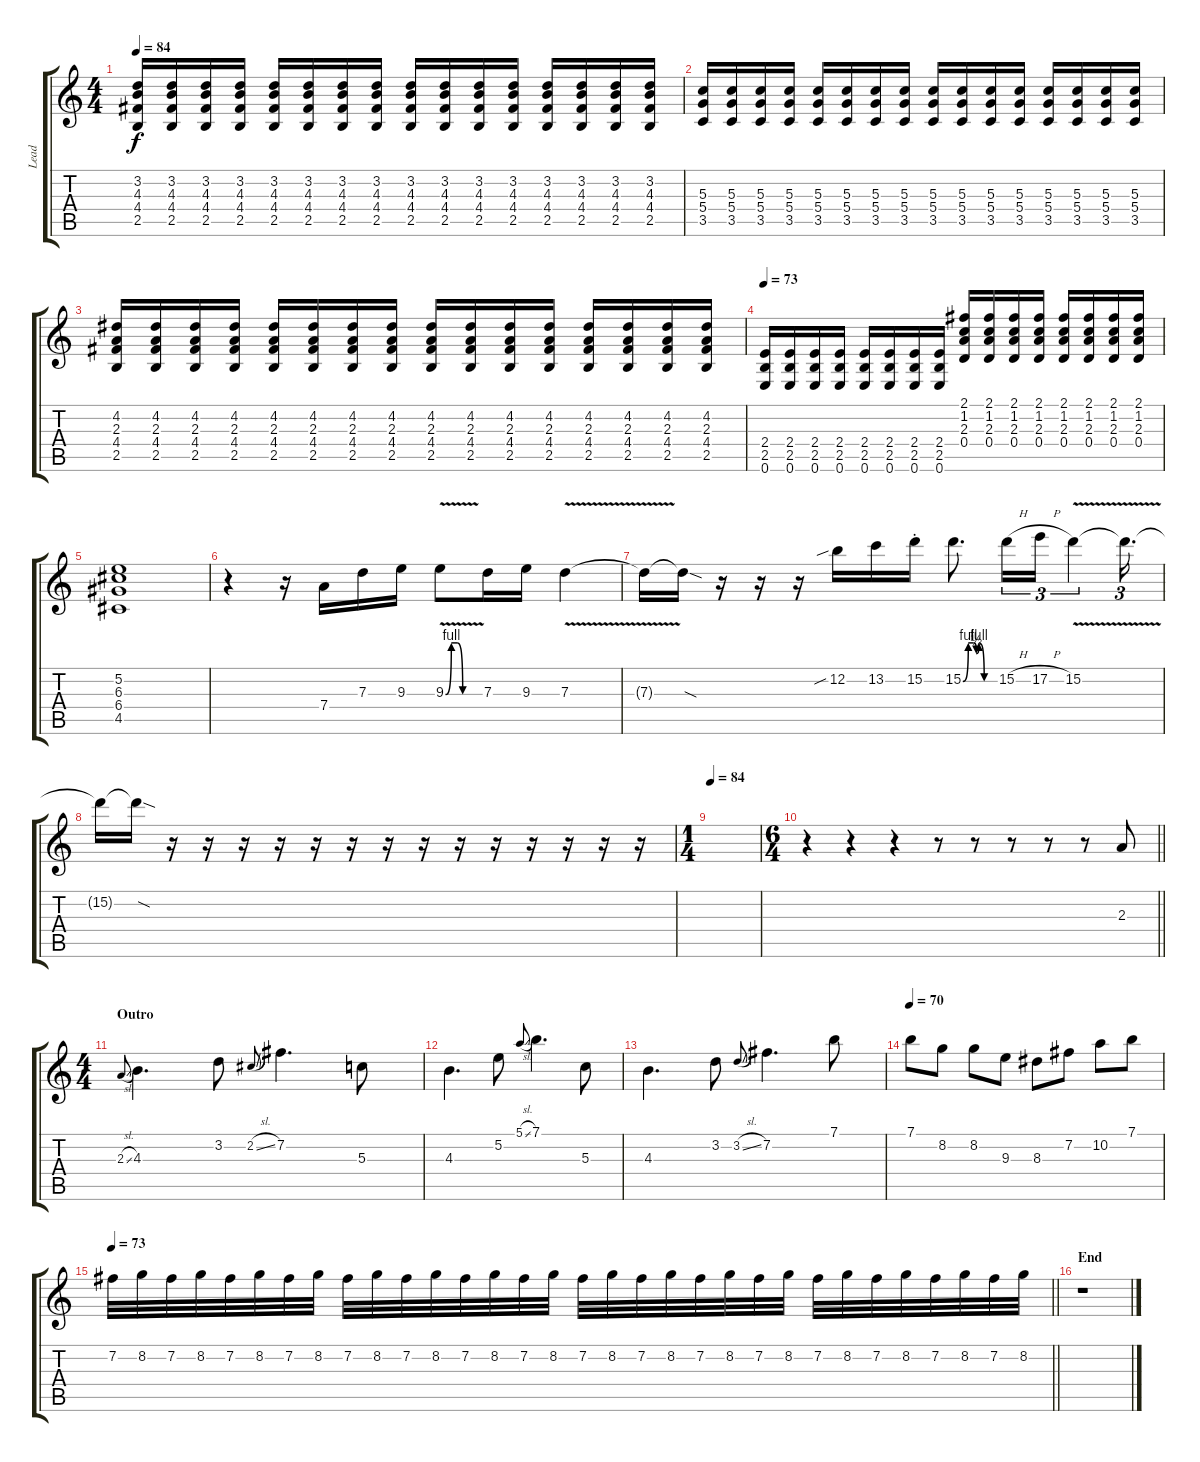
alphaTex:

\track ("Lead" "Lead") {instrument distortionguitar}
\staff {score tabs}
\tuning (E4 B3 G3 D3 A2 E2) {hide}
\ts (4 4)
\tempo 84
\clef g2
\ks c
(3.2 4.3 4.4 2.5).16{dy f} (3.2 4.3 4.4 2.5).16 (3.2 4.3 4.4 2.5).16 (3.2 4.3 4.4 2.5).16 (3.2 4.3 4.4 2.5).16 (3.2 4.3 4.4 2.5).16 (3.2 4.3 4.4 2.5).16 (3.2 4.3 4.4 2.5).16 (3.2 4.3 4.4 2.5).16 (3.2 4.3 4.4 2.5).16 (3.2 4.3 4.4 2.5).16 (3.2 4.3 4.4 2.5).16 (3.2 4.3 4.4 2.5).16 (3.2 4.3 4.4 2.5).16 (3.2 4.3 4.4 2.5).16 (3.2 4.3 4.4 2.5).16 |
(5.3 5.4 3.5).16 (5.3 5.4 3.5).16 (5.3 5.4 3.5).16 (5.3 5.4 3.5).16 (5.3 5.4 3.5).16 (5.3 5.4 3.5).16 (5.3 5.4 3.5).16 (5.3 5.4 3.5).16 (5.3 5.4 3.5).16 (5.3 5.4 3.5).16 (5.3 5.4 3.5).16 (5.3 5.4 3.5).16 (5.3 5.4 3.5).16 (5.3 5.4 3.5).16 (5.3 5.4 3.5).16 (5.3 5.4 3.5).16 |
(4.2 2.3 4.4 2.5).16 (4.2 2.3 4.4 2.5).16 (4.2 2.3 4.4 2.5).16 (4.2 2.3 4.4 2.5).16 (4.2 2.3 4.4 2.5).16 (4.2 2.3 4.4 2.5).16 (4.2 2.3 4.4 2.5).16 (4.2 2.3 4.4 2.5).16 (4.2 2.3 4.4 2.5).16 (4.2 2.3 4.4 2.5).16 (4.2 2.3 4.4 2.5).16 (4.2 2.3 4.4 2.5).16 (4.2 2.3 4.4 2.5).16 (4.2 2.3 4.4 2.5).16 (4.2 2.3 4.4 2.5).16 (4.2 2.3 4.4 2.5).16 |
\tempo 73
(2.4 2.5 0.6).16{instrument distortionguitar} (2.4 2.5 0.6).16 (2.4 2.5 0.6).16 (2.4 2.5 0.6).16 (2.4 2.5 0.6).16 (2.4 2.5 0.6).16 (2.4 2.5 0.6).16 (2.4 2.5 0.6).16 (2.1 1.2 2.3 0.4).16 (2.1 1.2 2.3 0.4).16 (2.1 1.2 2.3 0.4).16 (2.1 1.2 2.3 0.4).16 (2.1 1.2 2.3 0.4).16 (2.1 1.2 2.3 0.4).16 (2.1 1.2 2.3 0.4).16 (2.1 1.2 2.3 0.4).16 |
(5.2 6.3 6.4 4.5).1 |
r.4 r.16 7.4.16 7.3.16 9.3.16 9.3{be (custom 0 0 10 4 20 4 30 0 60 0) v}.8 7.3.16 9.3.16 7.3{v}.4 |
7.3{t}.16 7.3{sod t}.16 r.16 r.16 r.16 12.2{sib}.16 13.2.16 15.2{st}.16 15.2{be (custom 0 0 10 4 20 4 25 2 30 4 40 0 60 0)}.8{d} 15.2{h}.16{tu (3 2)} 17.2{h}.16{tu (3 2)} 15.2{v}.4{tu (3 2)} 15.2{t}.16{d tu (3 2)} |
15.2{t}.16 15.2{sod t}.16 r.16 r.16 r.16 r.16 r.16 r.16 r.16 r.16 r.16 r.16 r.16 r.16 r.16 r.16 |
\ts (1 4)
\tempo 84
|
\ts (6 4)
\barLineRight lightlight
r.4 r.4 r.4 r.8 r.8 r.8 r.8 r.8 2.3.8 |
\ts (4 4)
\section ("" "Outro")
2.3{sl}.8{gr onbeat} 4.3.4{d} 3.2.8 2.2{sl}.8{gr onbeat} 7.2.4{d} 5.3.8 |
4.3.4{d} 5.2.8 5.1{sl}.8{gr onbeat} 7.1.4{d} 5.3.8 |
4.3.4{d} 3.2.8 3.2{sl}.8{gr onbeat} 7.2.4{d} 7.1.8 |
\tempo 70
7.1.8 8.2.8 8.2.8 9.3.8 8.3.8 7.2.8 10.2.8 7.1.8 |
\tempo 73
\barLineRight lightlight
7.2.32{volume 5} 8.2.32 7.2.32 8.2.32 7.2.32 8.2.32 7.2.32 8.2.32 7.2.32 8.2.32 7.2.32 8.2.32 7.2.32 8.2.32 7.2.32 8.2.32 7.2.32 8.2.32 7.2.32 8.2.32 7.2.32 8.2.32 7.2.32 8.2.32 7.2.32 8.2.32 7.2.32 8.2.32 7.2.32 8.2.32 7.2.32 8.2.32 |
\section ("" "End")
r.1
